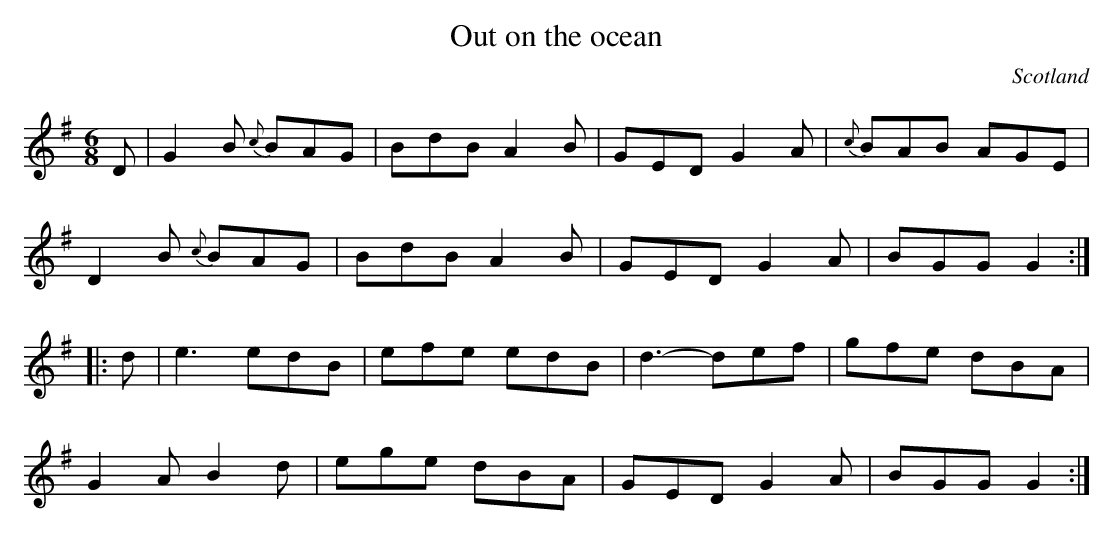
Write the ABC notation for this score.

X:1
T:Out on the ocean
O:Scotland
M:6/8
L:1/8
K:G
D|G2B {c}BAG|BdB A2B|GED G2A|{c}BAB AGE|!
D2B {c}BAG|BdB A2B|GED G2A|BGG G2:|!
|:d|e3 edB|efe edB|d3 -def|gfe dBA|!
G2A B2d|ege dBA|GED G2A|BGG G2:|!
